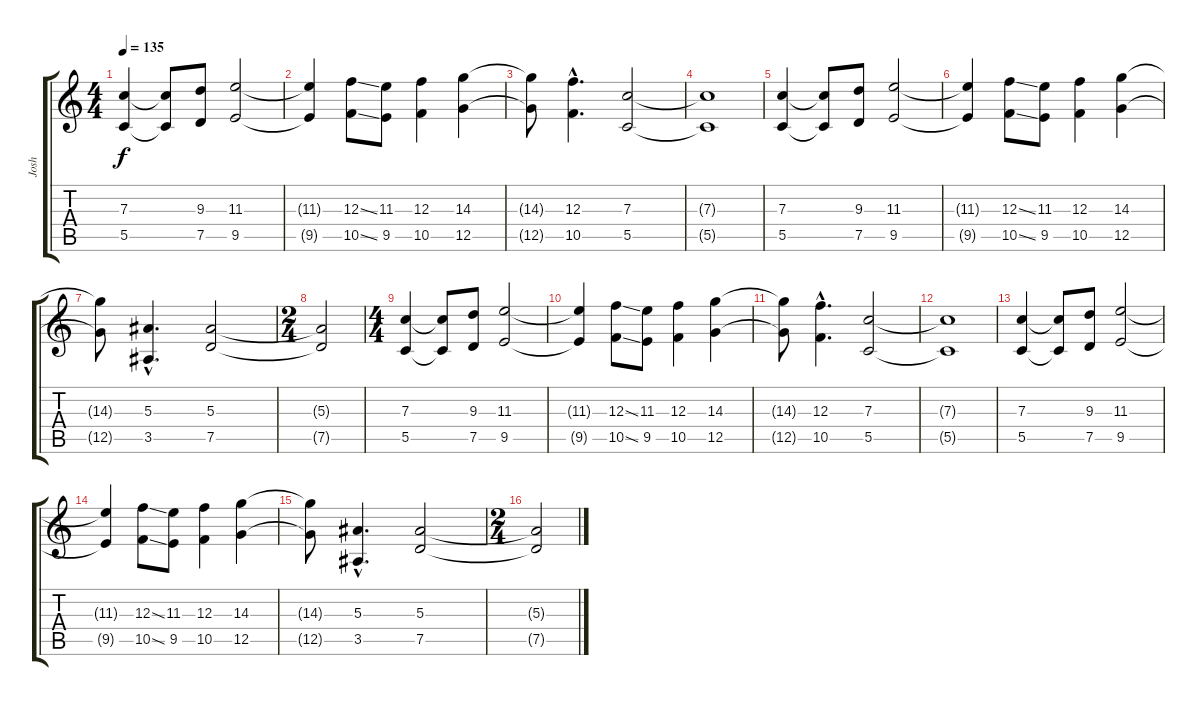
\track ("Josh" "Josh") {instrument distortionguitar}
\staff {score tabs}
\tuning (D4 A3 F3 C3 G2 C2) {hide}
\ts (4 4)
\tempo 135
\clef g2
\ks c
(7.3 5.5).4{dy f} (7.3{t} 5.5{t}).8 (9.3 7.5).8 (11.3 9.5).2 |
(11.3{t} 9.5{t}).4 (12.3{ss} 10.5{ss}).8 (11.3 9.5).8 (12.3 10.5).4 (14.3 12.5).4 |
(14.3{t} 12.5{t}).8 (12.3{hac} 10.5{hac}).4{d} (7.3 5.5).2 |
(7.3{t} 5.5{t}).1 |
(7.3 5.5).4 (7.3{t} 5.5{t}).8 (9.3 7.5).8 (11.3 9.5).2 |
(11.3{t} 9.5{t}).4 (12.3{ss} 10.5{ss}).8 (11.3 9.5).8 (12.3 10.5).4 (14.3 12.5).4 |
(14.3{t} 12.5{t}).8 (5.3{hac} 3.5{hac}).4{d} (5.3 7.5).2 |
\ts (2 4)
(5.3{t} 7.5{t}).2 |
\ts (4 4)
(7.3 5.5).4 (7.3{t} 5.5{t}).8 (9.3 7.5).8 (11.3 9.5).2 |
(11.3{t} 9.5{t}).4 (12.3{ss} 10.5{ss}).8 (11.3 9.5).8 (12.3 10.5).4 (14.3 12.5).4 |
(14.3{t} 12.5{t}).8 (12.3{hac} 10.5{hac}).4{d} (7.3 5.5).2 |
(7.3{t} 5.5{t}).1 |
(7.3 5.5).4 (7.3{t} 5.5{t}).8 (9.3 7.5).8 (11.3 9.5).2 |
(11.3{t} 9.5{t}).4 (12.3{ss} 10.5{ss}).8 (11.3 9.5).8 (12.3 10.5).4 (14.3 12.5).4 |
(14.3{t} 12.5{t}).8 (5.3{hac} 3.5{hac}).4{d} (5.3 7.5).2 |
\ts (2 4)
(5.3{t} 7.5{t}).2
